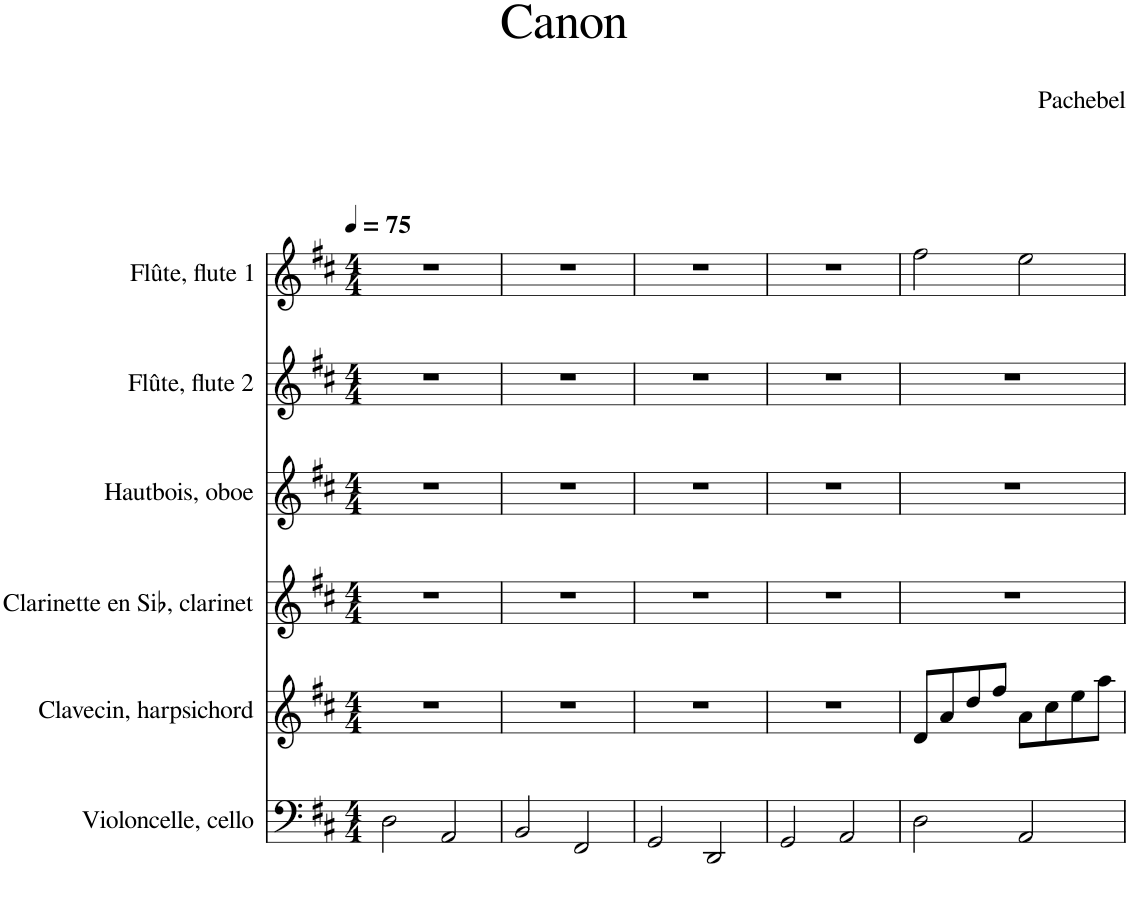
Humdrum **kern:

**kern	**kern	**kern	**kern	**kern	**kern
*part6	*part5	*part4	*part3	*part2	*part1
*staff6	*staff5	*staff4	*staff3	*staff2	*staff1
*I"Violoncelle, cello	*I"Clavecin, harpsichord	*I"Clarinette en Sib, clarinet	*I"Hautbois, oboe	*I"Flûte, flute 2	*I"Flûte, flute 1
*I'Vc.	*I'Cla.	*I'Clar. Sib	*I'Htbs.	*I'Fl.	*I'Fl.
*clefF4	*clefG2	*clefG2	*clefG2	*clefG2	*clefG2
*	*	*Trd1c2	*	*	*
*k[f#c#]	*k[f#c#]	*k[f#c#]	*k[f#c#]	*k[f#c#]	*k[f#c#]
*M4/4	*M4/4	*M4/4	*M4/4	*M4/4	*M4/4
*MM75	*MM75	*MM75	*MM75	*MM75	*MM75
=1	=1	=1	=1	=1	=1
2D\	1r	1r	1r	1r	1r
2AA/	.	.	.	.	.
=2	=2	=2	=2	=2	=2
2BB/	1r	1r	1r	1r	1r
2FF#/	.	.	.	.	.
=3	=3	=3	=3	=3	=3
2GG/	1r	1r	1r	1r	1r
2DD/	.	.	.	.	.
=4	=4	=4	=4	=4	=4
2GG/	1r	1r	1r	1r	1r
2AA/	.	.	.	.	.
=5	=5	=5	=5	=5	=5
2D\	8d/L	1r	1r	1r	2ff#\
.	8a/	.	.	.	.
.	8dd/	.	.	.	.
.	8ff#/J	.	.	.	.
2AA/	8a\L	.	.	.	2ee\
.	8cc#\	.	.	.	.
.	8ee\	.	.	.	.
.	8aa\J	.	.	.	.
=	=	=	=	=	=
*-	*-	*-	*-	*-	*-
